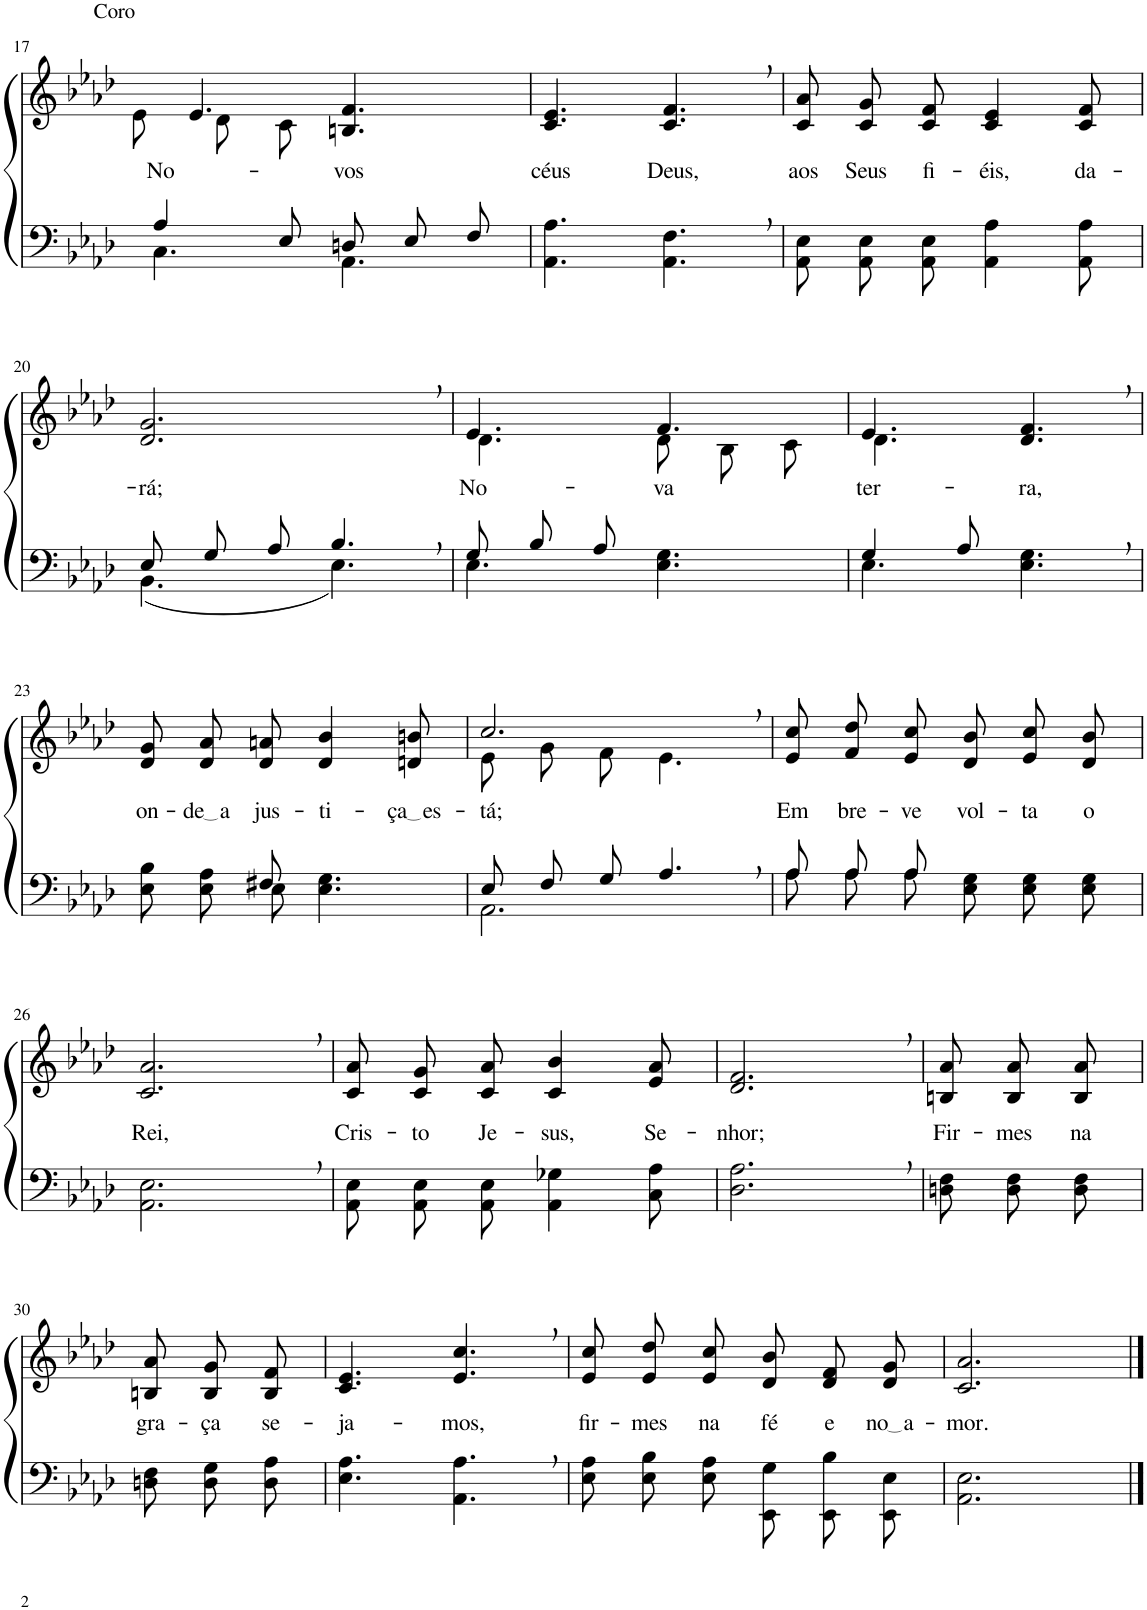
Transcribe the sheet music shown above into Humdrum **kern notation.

**kern	**kern	**text
*part2	*part1	*part1
*staff2	*staff1	*staff1
*I"Parte III e IV	*I"Parte I e II	*
!!LO:PB:g=z
*clefF4	*clefG2	*
*Trd-1c-2	*Trd-1c-2	*
*k[b-e-a-d-]	*k[b-e-a-d-]	*
*M6/8	*M6/8	*
=17	=17	=17
*^	*	*
!	!	!LO:TX:a:t=Coro	!
!	!	!	!LO:LY:b
*	*	*^	*
4A-/	4.C\	4.e-/	8e-\L	No-
.	.	.	8d-\	.
8E-/	.	.	8c\J	.
!	!	!	!	!LO:LY:b
8Dn/L	4.AA-\	4.Bn/ 4.f/	4.ryy	-vos
8E-/	.	.	.	.
8F/J	.	.	.	.
*v	*v	*	*	*
*	*v	*v	*
=18	=18	=18
!	!	!LO:LY:b
4.AA-\ 4.A-\	4.c/ 4.e-/	céus
!	!	!LO:LY:b
4.AA-\, 4.F\,	4.c/, 4.f/,	Deus,
=19	=19	=19
!	!	!LO:LY:b
8AA-/ 8E-/L	8c/ 8a-/L	aos
!	!	!LO:LY:b
8AA-/ 8E-/	8c/ 8g/	Seus
!	!	!LO:LY:b
8AA-/ 8E-/J	8c/ 8f/J	fi-
!	!	!LO:LY:b
4AA-\ 4A-\	4c/ 4e-/	-éis,
!	!	!LO:LY:b
8AA-\ 8A-\	8c/ 8f/	da-
!!LO:LB:g=z
=20	=20	=20
*^	*	*
!	!	!	!LO:LY:b
8E-/L	(4.BB-\	2.d-/, 2.g/,	-rá;
8G/	.	.	.
8A-/J	.	.	.
4.B-,/	4.E-\)	.	.
=21	=21	=21	=21
!	!	!	!LO:LY:b
*	*	*^	*
8G/L	4.E-\	4.e-/	4.d-\	No-
8B-/	.	.	.	.
8A-/J	.	.	.	.
!	!	!	!	!LO:LY:b
4.ryy	4.E-\ 4.G\	4.f/	8d-\L	-va
.	.	.	8B-\	.
.	.	.	8c\J	.
=22	=22	=22	=22	=22
!	!	!	!	!LO:LY:b
4G/	4.E-\	4.e-/	4.d-\	ter-
8A-/	.	.	.	.
!	!	!	!	!LO:LY:b
4.ryy	4.E-\ 4.G\	4.d-/, 4.f/,	4.ryy	-ra,
!!LO:LB:g=z
=23	=23	=23	=23	=23
!	!	!	!	!LO:LY:b
*	*	*v	*v	*
8E-\ 8B-\L	4ryy	8d-/ 8g/L	on-
!	!	!	!LO:LY:b
8E-\ 8A-\	.	8d-/ 8a-/	de a
!	!	!	!LO:LY:b
8E-\J	8F#X/	8d-/ 8an/J	jus-
!	!	!	!LO:LY:b
4.E-\ 4.G\	4.ryy	4d-/ 4b-/	-ti-
!	!	!	!LO:LY:b
.	.	8dn/ 8bn/	ça es
=24	=24	=24	=24
!	!	!	!LO:LY:b
*	*	*^	*
8E-/L	2.AA-\	2.cc,/	8e-\L	-tá;
8F/	.	.	8g\	.
8G/J	.	.	8f\J	.
4.A-,/	.	.	4.e-\	.
=25	=25	=25	=25	=25
!	!	!	!	!LO:LY:b
*	*	*v	*v	*
8A-/L	8A-\L	8e-/ 8cc/L	Em
!	!	!	!LO:LY:b
8A-/	8A-\	8f/ 8dd-/	bre-
!	!	!	!LO:LY:b
8A-/J	8A-\J	8e-/ 8cc/J	-ve
!	!	!	!LO:LY:b
4.ryy	8E-\ 8G\L	8d-/ 8b-/L	vol-
!	!	!	!LO:LY:b
.	8E-\ 8G\	8e-/ 8cc/	-ta
!	!	!	!LO:LY:b
.	8E-\ 8G\J	8d-/ 8b-/J	o
!!LO:LB:g=z
=26	=26	=26	=26
!	!	!	!LO:LY:b
*v	*v	*	*
2.AA-\, 2.E-\,	2.c/, 2.a-/,	Rei,
=27	=27	=27
!	!	!LO:LY:b
8AA-/ 8E-/L	8c/ 8a-/L	Cris-
!	!	!LO:LY:b
8AA-/ 8E-/	8c/ 8g/	-to
!	!	!LO:LY:b
8AA-/ 8E-/J	8c/ 8a-/J	Je-
!	!	!LO:LY:b
4AA-\ 4G-X\	4c/ 4b-/	-sus,
!	!	!LO:LY:b
8C\ 8A-\	8e-/ 8a-/	Se-
=28	=28	=28
!	!	!LO:LY:b
2.D-\, 2.A-\,	2.d-/, 2.f/,	-nhor;
=29	=29	=29
!	!	!LO:LY:b
8Dn\ 8F\L	8Bn/ 8a-/L	Fir-
!	!	!LO:LY:b
8D\ 8F\	8B/ 8a-/	-mes
!	!	!LO:LY:b
8D\ 8F\J	8B/ 8a-/J	na
!!LO:LB:g=z
=30	=30	=30
!	!	!LO:LY:b
8Dn\ 8F\L	8Bn/ 8a-/L	gra-
!	!	!LO:LY:b
8D\ 8G\	8B/ 8g/	-ça
!	!	!LO:LY:b
8D\ 8A-\J	8B/ 8f/J	se-
=31	=31	=31
!	!	!LO:LY:b
4.E-\ 4.A-\	4.c/ 4.e-/	-ja-
!	!	!LO:LY:b
4.AA-\, 4.A-\,	4.e-/, 4.cc/,	-mos,
=32	=32	=32
!	!	!LO:LY:b
8E-\ 8A-\L	8e-/ 8cc/L	fir-
!	!	!LO:LY:b
8E-\ 8B-\	8e-/ 8dd-/	-mes
!	!	!LO:LY:b
8E-\ 8A-\J	8e-/ 8cc/J	na
!	!	!LO:LY:b
8EE-/ 8G/L	8d-/ 8b-/L	fé
!	!	!LO:LY:b
8EE-/ 8B-/	8d-/ 8f/	e
!	!	!LO:LY:b
8EE-/ 8E-/J	8d-/ 8g/J	no a
=33	=33	=33
!	!	!LO:LY:b
2.AA-\ 2.E-\	2.c/ 2.a-/	-mor.
==	==	==
*-	*-	*-
